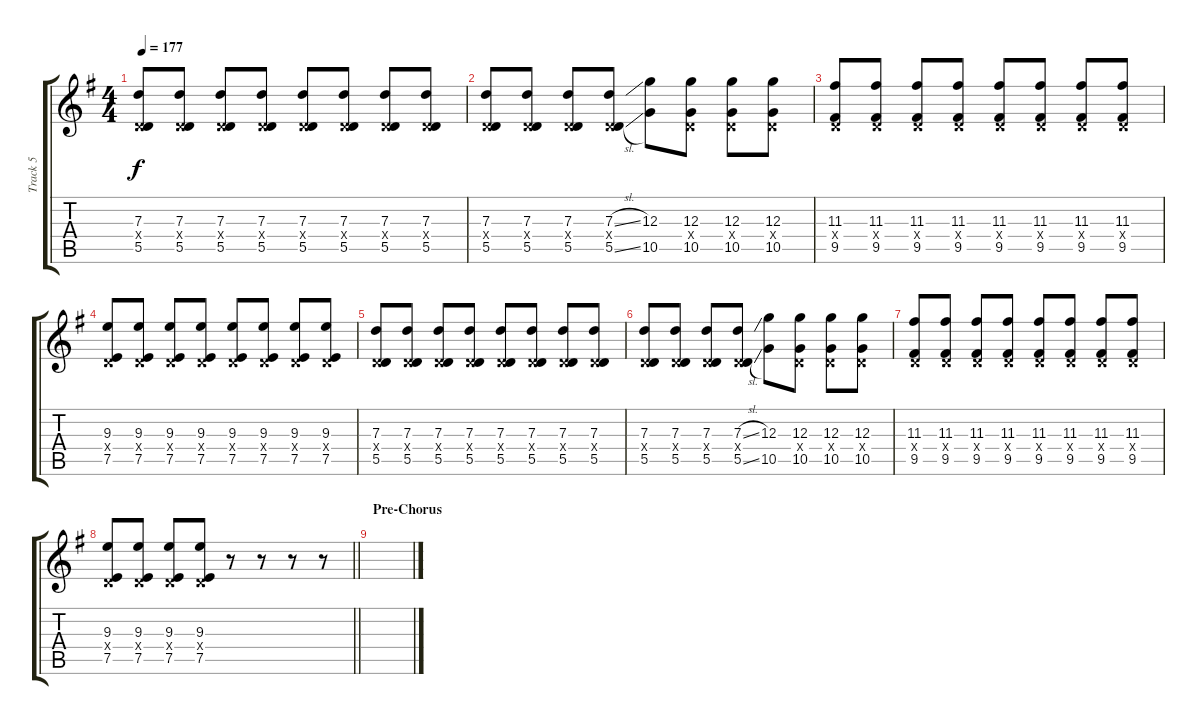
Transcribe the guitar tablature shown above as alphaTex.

\track ("Track 5" "Track 5") {instrument distortionguitar}
\staff {score tabs}
\tuning (E4 B3 G3 D3 A2 D2) {hide}
\ts (4 4)
\tempo 177
\clef g2
\ks g
(7.3 0.4{x} 5.5).8{dy f} (7.3 0.4{x} 5.5).8 (7.3 0.4{x} 5.5).8 (7.3 0.4{x} 5.5).8 (7.3 0.4{x} 5.5).8 (7.3 0.4{x} 5.5).8 (7.3 0.4{x} 5.5).8 (7.3 0.4{x} 5.5).8 |
(7.3 0.4{x} 5.5).8 (7.3 0.4{x} 5.5).8 (7.3 0.4{x} 5.5).8 (7.3{sl} 0.4{x} 5.5{sl}).8 (12.3 10.5).8 (12.3 0.4{x} 10.5).8 (12.3 0.4{x} 10.5).8 (12.3 0.4{x} 10.5).8 |
(11.3 0.4{x} 9.5).8 (11.3 0.4{x} 9.5).8 (11.3 0.4{x} 9.5).8 (11.3 0.4{x} 9.5).8 (11.3 0.4{x} 9.5).8 (11.3 0.4{x} 9.5).8 (11.3 0.4{x} 9.5).8 (11.3 0.4{x} 9.5).8 |
(9.3 0.4{x} 7.5).8 (9.3 0.4{x} 7.5).8 (9.3 0.4{x} 7.5).8 (9.3 0.4{x} 7.5).8 (9.3 0.4{x} 7.5).8 (9.3 0.4{x} 7.5).8 (9.3 0.4{x} 7.5).8 (9.3 0.4{x} 7.5).8 |
(7.3 0.4{x} 5.5).8 (7.3 0.4{x} 5.5).8 (7.3 0.4{x} 5.5).8 (7.3 0.4{x} 5.5).8 (7.3 0.4{x} 5.5).8 (7.3 0.4{x} 5.5).8 (7.3 0.4{x} 5.5).8 (7.3 0.4{x} 5.5).8 |
(7.3 0.4{x} 5.5).8 (7.3 0.4{x} 5.5).8 (7.3 0.4{x} 5.5).8 (7.3{sl} 0.4{x} 5.5{sl}).8 (12.3 10.5).8 (12.3 0.4{x} 10.5).8 (12.3 0.4{x} 10.5).8 (12.3 0.4{x} 10.5).8 |
(11.3 0.4{x} 9.5).8 (11.3 0.4{x} 9.5).8 (11.3 0.4{x} 9.5).8 (11.3 0.4{x} 9.5).8 (11.3 0.4{x} 9.5).8 (11.3 0.4{x} 9.5).8 (11.3 0.4{x} 9.5).8 (11.3 0.4{x} 9.5).8 |
\barLineRight lightlight
(9.3 0.4{x} 7.5).8 (9.3 0.4{x} 7.5).8 (9.3 0.4{x} 7.5).8 (9.3 0.4{x} 7.5).8 r.8 r.8 r.8 r.8 |
\section ("" "Pre-Chorus")
